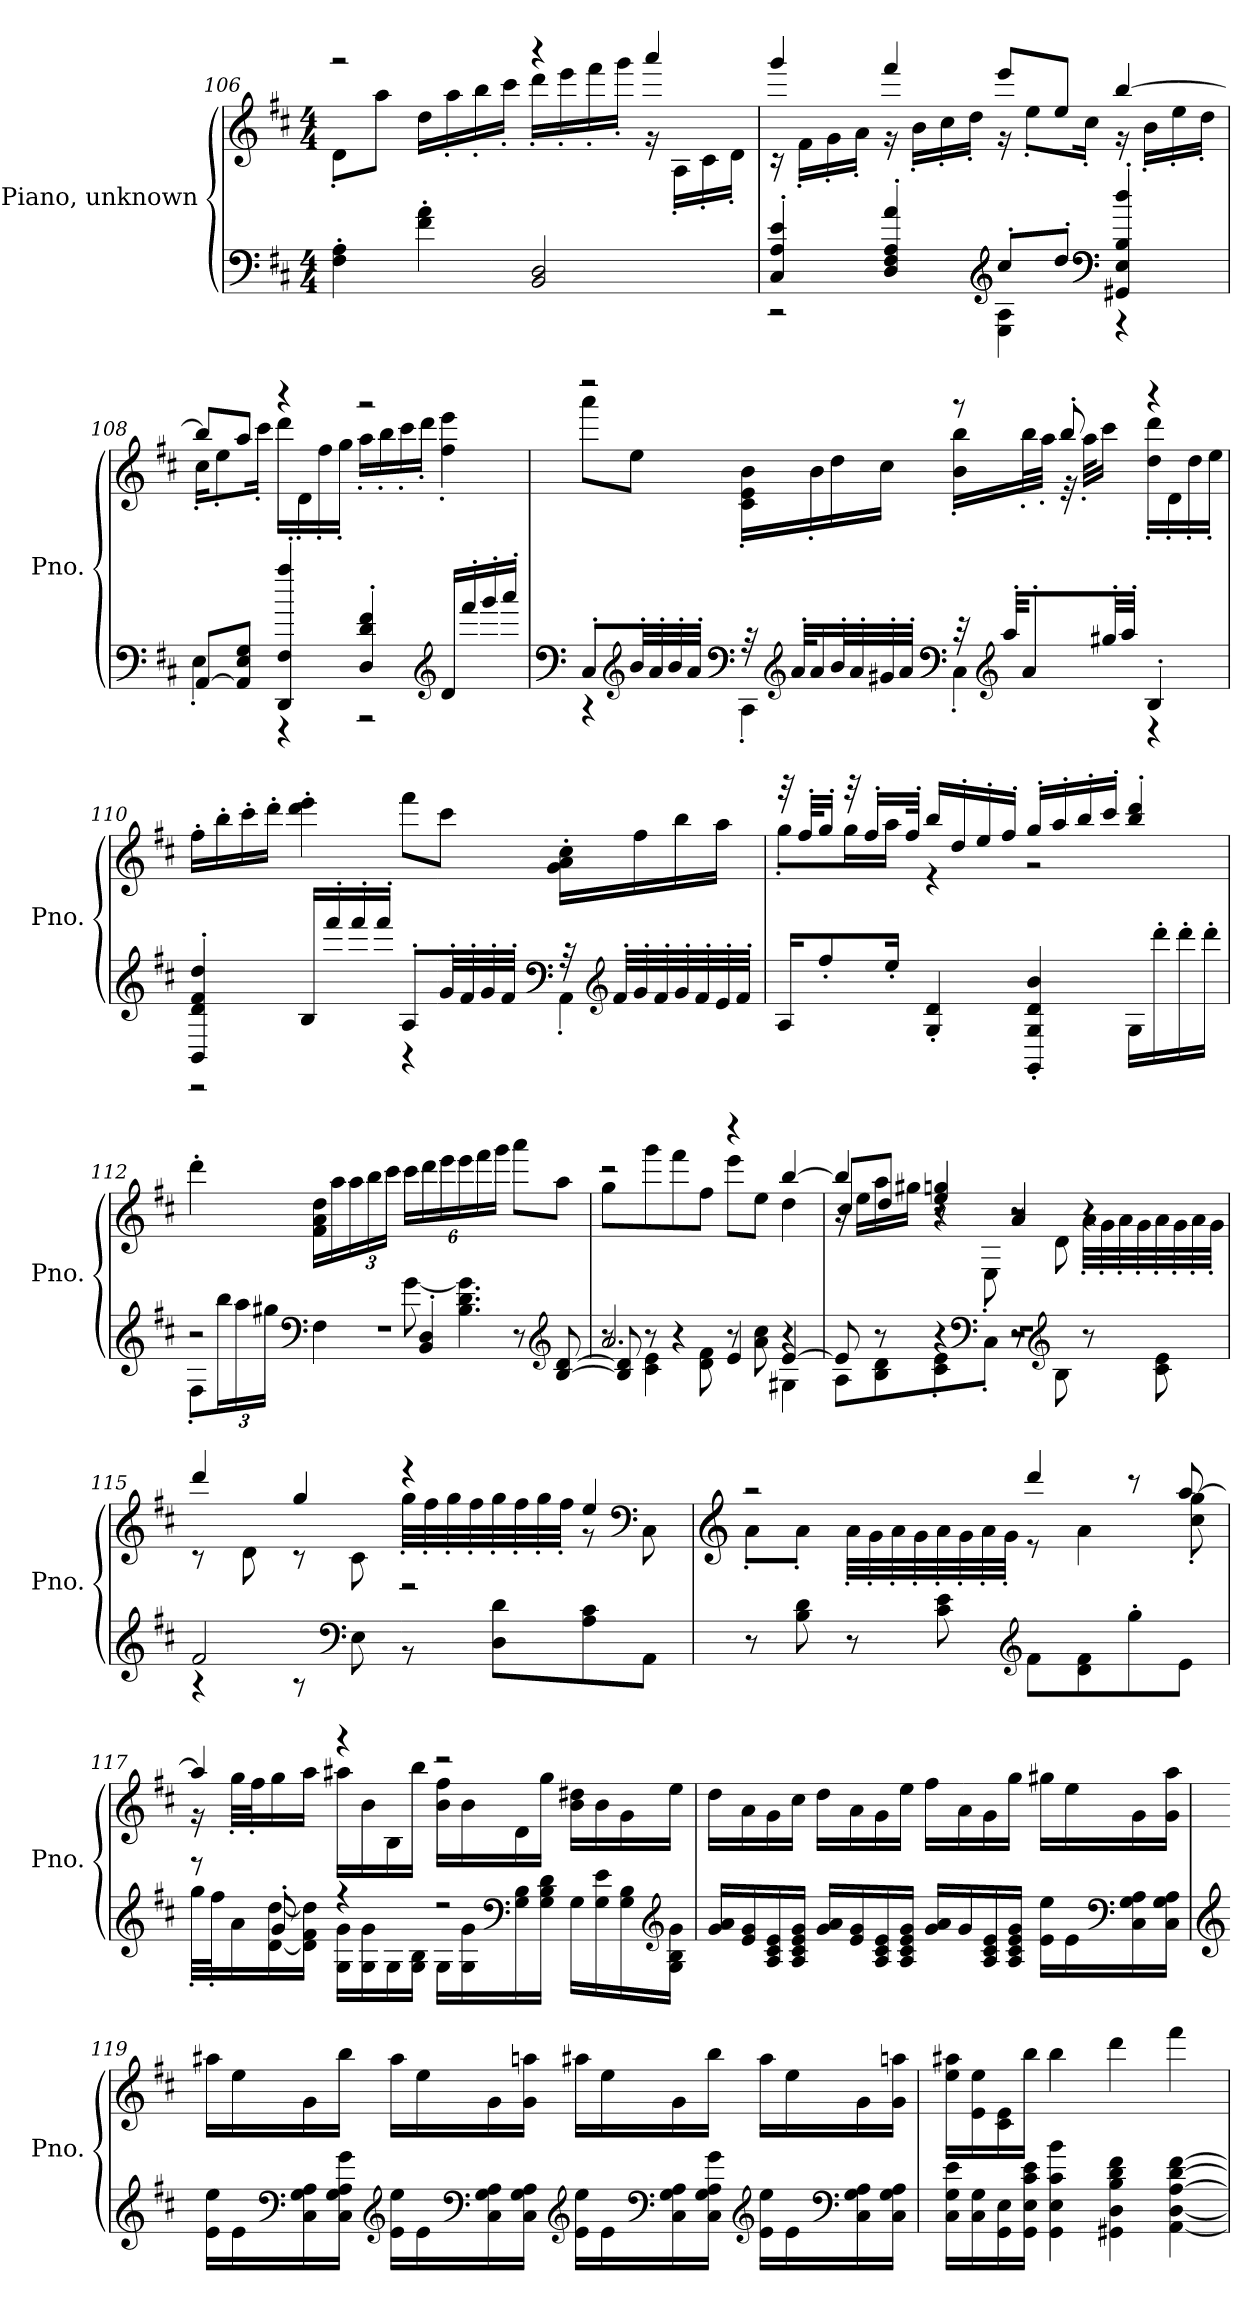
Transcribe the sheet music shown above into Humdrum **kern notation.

**kern	**kern
*part1	*part1
*staff2	*staff1
*I"Piano, unknown	*
*I'Pno.	*
!!LO:LB:g=z
*clefF4	*clefG2
*k[f#c#]	*k[f#c#]
*M4/4	*M4/4
=106	=106
*	*^
4F#\' 4A\'	2r	8d'\L
.	.	8aa\J
4f#\' 4a\'	.	16dd\LL
.	.	16aa'\
.	.	16bb'\
.	.	16ccc#'\JJ
2BB/ 2D/	4r	16ddd'\LL
.	.	16eee'\
.	.	16fff#'\
.	.	16ggg'\JJ
.	4aaa/	16r
.	.	16A'\LL
.	.	16c#'\
.	.	16d'\JJ
=107	=107	=107
*^	*	*
4C#/' 4A/' 4e/'	2r	4ggg/	16r
.	.	.	16f#'\LL
.	.	.	16g'\
.	.	.	16a'\JJ
4D/' 4F#/' 4A/' 4a/'	.	4fff#/	16r
.	.	.	16b'\LL
.	.	.	16cc#'\
.	.	.	16dd'\JJ
*clefG2	*	*	*
8cc#'/L	4E\ 4A\	8eee/L	16r
.	.	.	8ee'\L
8dd'/J	.	8ee/J	.
.	.	.	16cc#'\Jk
*clefF4	*	*	*
4GG#X/' 4E/' 4B/' 4dd/'	4r	[4bb/	16r
.	.	.	16b'\LL
.	.	.	16ee'\
.	.	.	16dd'\JJ
!!LO:LB:g=z	!!
=108	=108	=108	=108
[8AA/L	4E'\	8bb/L]	16cc#'\KL
.	.	.	8ee'\
8AA/] 8E/ 8G/J	.	8aa/J	.
.	.	.	16ccc#'\Jk
4DD/' 4F#/' 4aa/'	4r	4r	16ddd\LL
.	.	.	16d'\
.	.	.	16ff#'\
.	.	.	16gg'\JJ
4D/' 4d/' 4f#/'	2r	2r	16aa'\LL
.	.	.	16bb'\
.	.	.	16ccc#'\
.	.	.	16ddd'\JJ
*clefG2	*	*	*
16d/LL	.	.	4ff#\' 4eee\'
16fff#'/	.	.	.
16ggg'/	.	.	.
16aaa'/JJ	.	.	.
!!LO:LB:g=z	!!
=109	=109	=109	=109
*clefF4	*	*	*
8C#'/L	4r	2r	8aaa\L
*clefG2	*	*	*
32b'/LL	.	.	8ee\J
32a'/	.	.	.
32b'/	.	.	.
32a'/JJJ	.	.	.
*clefF4	*	*	*
32r	4CC#'\	.	16c#\' 16e\' 16b\'LL
*clefG2	*	*	*
32a'/KLL	.	.	.
16a/	.	.	16b'\
32b'/L	.	.	16dd\
32a'/	.	.	.
32g#X'/	.	.	16cc#\JJ
32a'/JJJ	.	.	.
*clefF4	*	*	*
32r	4C#'\	8r	16b\' 16bb\'LL
*clefG2	*	*	*
32aa'/KKL	.	.	.
8a'/	.	.	32bb'\L
.	.	.	32aa'\JJJ
.	.	8bb'/	32r
.	.	.	32aa'\KLL
32gg#X'/LL	.	.	16ccc#\JJ
32aa'/JJJ	.	.	.
4B'/	4r	4r	16dd\' 16ddd\'LL
.	.	.	16d'\
.	.	.	16dd'\
.	.	.	16ee'\JJ
*	*	*v	*v
!!LO:LB:g=z
=110	=110	=110
4BB/' 4d/' 4f#/' 4dd/'	2r	16ff#'\LL
.	.	16bb'\
.	.	16ccc#'\
.	.	16ddd'\JJ
16B/LL	.	4ddd\' 4eee\'
16fff#'/	.	.
16fff#'/	.	.
16fff#'/JJ	.	.
8A'/L	4r	8fff#\L
32g'/LL	.	8ccc#\J
32f#'/	.	.
32g'/	.	.
32f#'/JJJ	.	.
*clefF4	*	*
32r	4AA'\	16g\' 16a\' 16cc#\'LL
*clefG2	*	*
32f#'/LLL	.	.
32g'/	.	16ff#\
32f#'/	.	.
32g'/	.	16bb\
32f#'/	.	.
32e'/	.	16aa\JJ
32f#'/JJJ	.	.
*v	*v	*
!!LO:LB:g=z
=111	=111
*	*^
16A/KL	32r	8gg'\L
.	32ff#'/KLL	.
8ff#'/	16gg'/JJ	.
.	32r	16gg\L
.	16ff#'/LL	.
16ee'/Jk	.	16aa\JJ
.	32ff#'/JJk	.
4G/' 4d/'	16bb/LL	4r
.	16dd'/	.
.	16ee'/	.
.	16ff#'/JJ	.
4GG/' 4G/' 4d/' 4b/'	16gg'/LL	2r
.	16aa'/	.
.	16bb'/	.
.	16ccc#'/JJ	.
16G\LL	4bb/' 4ddd/'	.
16ddd'\	.	.
16ddd'\	.	.
16ddd'\JJ	.	.
*	*v	*v
!!LO:PB:g=z
=112	=112
*^	*
*	*^	*
1r	8F#'\L	2r	4ddd'\
*	*Xbrackettup	*	*
.	24bb\L	.	.
.	24aa\	.	.
.	24gg#X\JJ	.	.
*clefF4	*	*	*
.	4F#\	.	16f#\ 16a\ 16dd\LL
.	.	.	16aa\
*	*	*	*Xbrackettup
.	.	.	24aa\
.	.	.	24bb\
.	.	.	24ccc#\JJ
.	[8g\	4BB/' 4D/'	24ccc#\LL
.	.	.	24ddd\
.	.	.	24eee\
.	4.B\ 4.d\ 4.g\]	.	24eee\
.	.	.	24fff#\
.	.	.	24ggg\JJ
.	.	8r	8aaa\L
*clefG2	*	*	*
.	.	[8B/ [8d/	8aa\J
=113	=113	=113	=113
*	*	*	*^
2.a/	8r	8B/] 8d/]	2r	8gg\L
.	4c#\ 4e\	8r	.	8ggg\
.	.	4r	.	8fff#\
.	8d\ 8f#\	.	.	8ff#\J
.	8r	4e/	4r	8eee\L
.	8a\ 8cc#\	.	.	8ee\J
4r	4G#X\	[4e/	[4bb/	4dd\
!!LO:LB:g=z
=114	=114	=114	=114	=114
*	*	*	*	*^
1r	8A\L	8e/]	4bb/]	16r	8cc#/L
.	.	.	.	16ee\LL	.
.	8B\ 8d\	8r	.	16aa\	8dd/J
.	.	.	.	16gg#X\JJ	.
.	8c#\' 8e\'	4r	4ee/ 4ggn/	8r	4r
*clefF4	*	*	*	*	*
.	8C#'\J	.	.	8E'\	.
.	8r	2r	2r	8r	4a/
*clefG2	*	*	*	*	*
.	8B\	.	.	8d\	.
.	8r	.	.	32a'\LLL	4r
.	.	.	.	32g'\	.
.	.	.	.	32a'\	.
.	.	.	.	32g'\	.
.	8c#\ 8e\	.	.	32a'\	.
.	.	.	.	32g'\	.
.	.	.	.	32a'\	.
.	.	.	.	32g'\JJJ	.
*	*v	*v	*	*	*
*	*	*	*v	*v
=115	=115	=115	=115
2f#/	4r	4ddd/	8r
.	.	.	8d\
.	8r	4gg/	8r
*clefF4	*	*	*
.	8E\	.	8c#\
2r	8r	4r	32gg'\LLL
.	.	.	32ff#'\
.	.	.	32gg'\
.	.	.	32ff#'\
.	8D\ 8d\L	.	32gg'\
.	.	.	32ff#'\
.	.	.	32gg'\
.	.	.	32ff#'\JJJ
.	8A\ 8c#\	4ee/	8r
*	*	*clefF4	*
.	8AA\J	.	8C#\
*v	*v	*	*
!!LO:LB:g=z	!!
=116	=116	=116
*	*clefG2	*
8r	2r	8a'\L
8B\ 8d\	.	8a'\J
8r	.	32a'\LLL
.	.	32g'\
.	.	32a'\
.	.	32g'\
8c#\ 8e\	.	32a'\
.	.	32g'\
.	.	32a'\
.	.	32g'\JJJ
*clefG2	*	*
8f#\L	4ddd/	8r
8d\ 8f#\	.	4a\
8gg'\	8r	.
8e\J	[8aa/	8cc#\' 8gg\'
=117	=117	=117
*^	*	*
8r	32gg'\LLL	4aa/]	16r
.	32ff#'\J	.	.
.	16a\	.	32gg'\LLL
.	.	.	32ff#'\J
8g'/	[16d\ [16dd\	.	16gg\
.	16d\] 16f#\ 16dd\]JJ	.	16aa\JJ
4r	16G\ 16g\LL	4r	16aa#X\LL
.	16G\ 16g\	.	16b\
.	16G\	.	16B\
.	16G\ 16B\JJ	.	16bb\JJ
2r	16G\LL	2r	16b\ 16ff#\LL
.	16G\ 16g\	.	16b\
*clefF4	*	*	*
.	16G\ 16B\	.	16d\
.	16G\ 16B\ 16d\JJ	.	16gg\JJ
.	16G\LL	.	16b\ 16dd#X\LL
.	16G\ 16e\	.	16b\
.	16G\ 16B\	.	16g\
*clefG2	*	*	*
.	16G\ 16B\ 16g\JJ	.	16ee\JJ
*v	*v	*	*
*	*v	*v
!!LO:LB:g=z
=118	=118
16g/ 16a/LL	16dd\LL
16e/ 16g/	16a\
16A/ 16c#/ 16e/	16g\
16A/ 16c#/ 16e/ 16g/JJ	16cc#\JJ
16g/ 16a/LL	16dd\LL
16e/ 16g/	16a\
16A/ 16c#/ 16e/	16g\
16A/ 16c#/ 16e/ 16g/JJ	16ee\JJ
16g/ 16a/LL	16ff#\LL
16g/	16a\
16A/ 16c#/ 16e/	16g\
16A/ 16c#/ 16e/ 16g/JJ	16gg\JJ
16e\ 16ee\LL	16gg#X\LL
16e\	16ee\
*clefF4	*
16C#\ 16G\ 16A\	16g\
16C#\ 16G\ 16A\JJ	16g\ 16aa\JJ
!!LO:LB:g=z
=119	=119
*clefG2	*
16e\ 16ee\LL	16aa#X\LL
16e\	16ee\
*clefF4	*
16C#\ 16G\ 16A\	16g\
16C#\ 16G\ 16A\ 16g\JJ	16bb\JJ
*clefG2	*
16e\ 16ee\LL	16aa#\LL
16e\	16ee\
*clefF4	*
16C#\ 16G\ 16A\	16g\
16C#\ 16G\ 16A\JJ	16g\ 16aan\JJ
*clefG2	*
16e\ 16ee\LL	16aa#X\LL
16e\	16ee\
*clefF4	*
16C#\ 16G\ 16A\	16g\
16C#\ 16G\ 16A\ 16g\JJ	16bb\JJ
*clefG2	*
16e\ 16ee\LL	16aa#\LL
16e\	16ee\
*clefF4	*
16C#\ 16G\ 16A\	16g\
16C#\ 16G\ 16A\JJ	16g\ 16aan\JJ
=120	=120
16C#\ 16G\ 16e\LL	16ee\ 16aa#X\LL
16C#\ 16G\	16e\ 16ee\
16GG\ 16E\	16c#\ 16e\
16GG\ 16E\ 16c#\ 16e\JJ	16bb\JJ
4GG\ 4E\ 4c#\ 4b\	4bb\
4GG#X\ 4D\ 4B\ 4d\ 4f#\	4ddd\
[4AA\ [4D\ [4A\ [4d\ [4f#\	4fff#\
=	=
*-	*-
